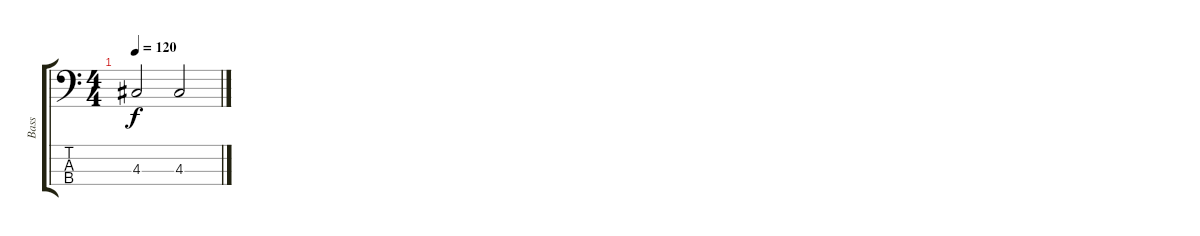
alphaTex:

\track ("Bass" "Bass") {instrument electricbassfinger}
\staff {score tabs}
\tuning (G2 D2 A1 E1) {hide}
\ts (4 4)
\tempo 120
\clef f4
\ks c
4.3{t}.2{dy f} 4.3.2
